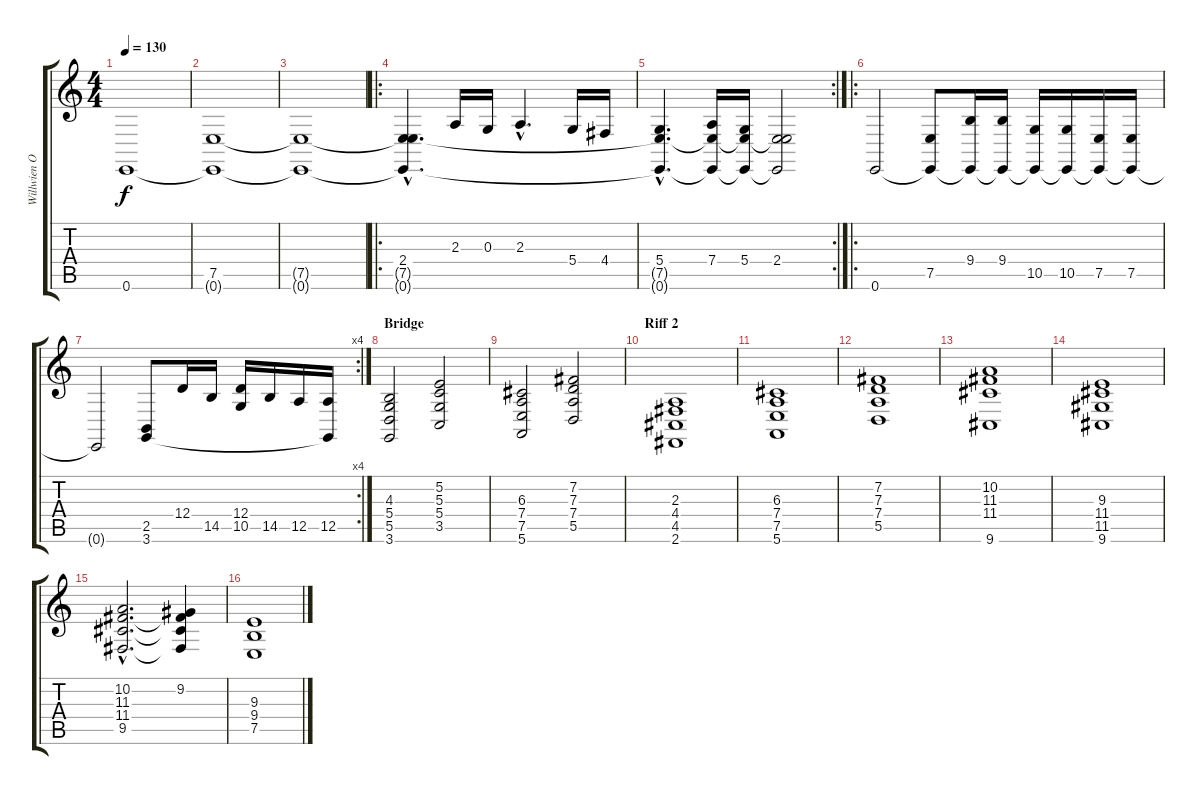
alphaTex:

\track ("Willwien Orfeus (Keyboard Master)" "Willwien O") {instrument stringensemble1}
\staff {score tabs}
\tuning (E4 B3 G3 D3 A2 E2) {hide}
\ts (4 4)
\tempo 130
\clef g2
\ks c
0.6{t}.1{dy f} |
(7.5 0.6{t}).1 |
(7.5{t} 0.6{t}).1 |
\ro
(2.4{hac} 7.5{hac t} 0.6{hac t}).4{d} 2.3.16 0.3.16 2.3{hac}.4{d} 5.4.16 4.4.16 |
\rc 2
(5.4{hac} 7.5{hac t} 0.6{hac t}).4{d} (7.4 7.5{t} 0.6{t}).16 (5.4 7.5{t} 0.6{t}).16 (2.4 7.5{t} 0.6{t}).2 |
\ro
0.6.2 (7.5 0.6{t}).8 (9.4 0.6{t}).16 (9.4 0.6{t}).16 (10.5 0.6{t}).16 (10.5 0.6{t}).16 (7.5 0.6{t}).16 (7.5 0.6{t}).16 |
\rc 4
0.6{t}.2 (2.5 3.6).8 12.4.16 14.5.16 (12.4 10.5).16 14.5.16 12.5.16 (12.5 3.6{t}).16 |
\section ("" "Bridge")
(4.3 5.4 5.5 3.6).2 (5.2 5.3 5.4 3.5).2 |
(6.3 7.4 7.5 5.6).2 (7.2 7.3 7.4 5.5).2 |
\section ("" "Riff 2")
(2.3 4.4 4.5 2.6).1 |
(6.3 7.4 7.5 5.6).1 |
(7.2 7.3 7.4 5.5).1 |
(10.2 11.3 11.4 9.6).1 |
(9.3 11.4 11.5 9.6).1 |
(10.2{hac} 11.3{hac} 11.4{hac} 9.5{hac}).2{d} (9.2 11.3{t} 11.4{t} 9.5{t}).4 |
(9.3 9.4 7.5).1
